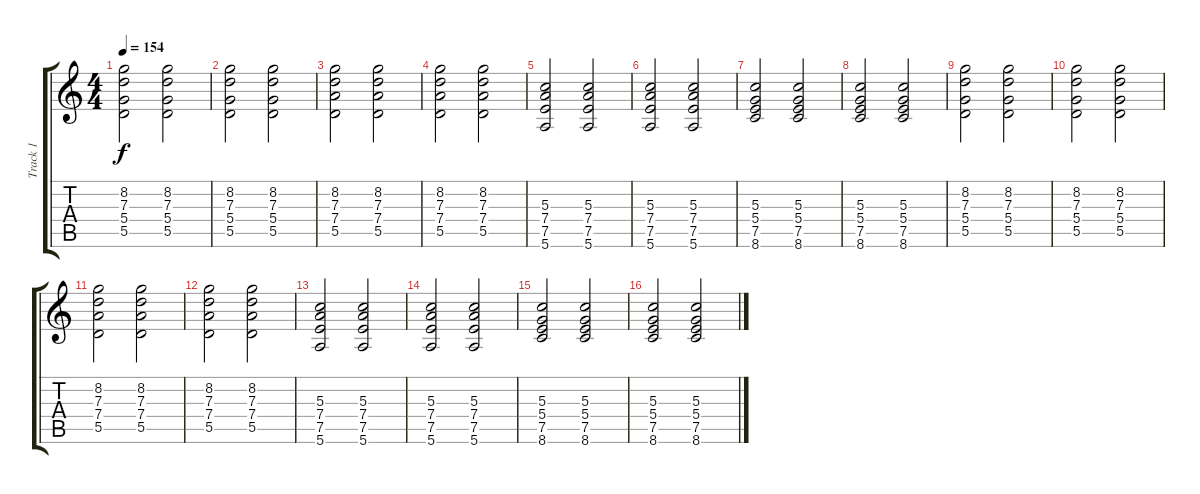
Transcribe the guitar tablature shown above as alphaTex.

\track ("Track 1" "Track 1") {instrument acousticguitarsteel}
\staff {score tabs}
\tuning (E4 B3 G3 D3 A2 E2) {hide}
\ts (4 4)
\tempo 154
\clef g2
\ks c
(8.2 7.3 5.4 5.5).2{dy f} (8.2 7.3 5.4 5.5).2 |
(8.2 7.3 5.4 5.5).2 (8.2 7.3 5.4 5.5).2 |
(8.2 7.3 7.4 5.5).2 (8.2 7.3 7.4 5.5).2 |
(8.2 7.3 7.4 5.5).2 (8.2 7.3 7.4 5.5).2 |
(5.3 7.4 7.5 5.6).2 (5.3 7.4 7.5 5.6).2 |
(5.3 7.4 7.5 5.6).2 (5.3 7.4 7.5 5.6).2 |
(5.3 5.4 7.5 8.6).2 (5.3 5.4 7.5 8.6).2 |
(5.3 5.4 7.5 8.6).2 (5.3 5.4 7.5 8.6).2 |
(8.2 7.3 5.4 5.5).2 (8.2 7.3 5.4 5.5).2 |
(8.2 7.3 5.4 5.5).2 (8.2 7.3 5.4 5.5).2 |
(8.2 7.3 7.4 5.5).2 (8.2 7.3 7.4 5.5).2 |
(8.2 7.3 7.4 5.5).2 (8.2 7.3 7.4 5.5).2 |
(5.3 7.4 7.5 5.6).2 (5.3 7.4 7.5 5.6).2 |
(5.3 7.4 7.5 5.6).2 (5.3 7.4 7.5 5.6).2 |
(5.3 5.4 7.5 8.6).2 (5.3 5.4 7.5 8.6).2 |
(5.3 5.4 7.5 8.6).2 (5.3 5.4 7.5 8.6).2
